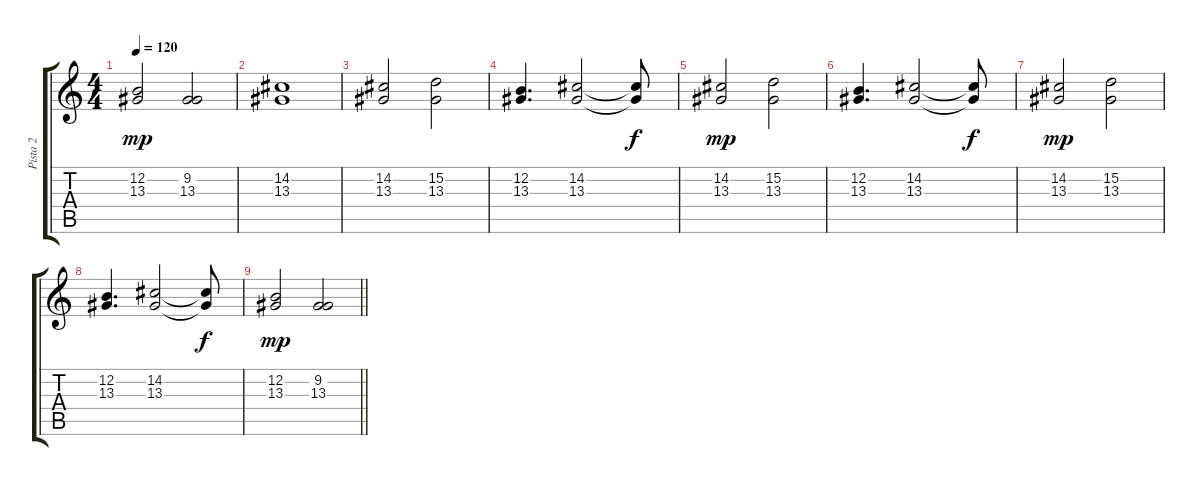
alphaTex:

\track ("Pista 2" "Pista 2") {instrument drawbarorgan}
\staff {score tabs}
\tuning (E4 B3 G3 D3 A2 E2) {hide}
\ts (4 4)
\tempo 120
\clef g2
\ks c
(12.2 13.3).2{dy mp} (9.2 13.3).2 |
(14.2 13.3).1 |
(14.2 13.3).2 (15.2 13.3).2 |
(12.2 13.3).4{d} (14.2 13.3).2 (14.2{t} 13.3{t}).8{dy f} |
(14.2 13.3).2{dy mp} (15.2 13.3).2 |
(12.2 13.3).4{d} (14.2 13.3).2 (14.2{t} 13.3{t}).8{dy f} |
(14.2 13.3).2{dy mp} (15.2 13.3).2 |
(12.2 13.3).4{d} (14.2 13.3).2 (14.2{t} 13.3{t}).8{dy f} |
\barLineRight lightlight
(12.2 13.3).2{dy mp} (9.2 13.3).2
